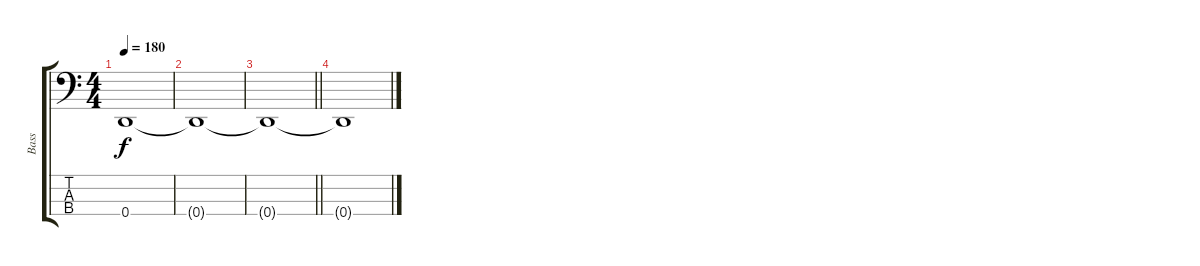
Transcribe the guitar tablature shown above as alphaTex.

\track ("Bass" "Bass") {instrument electricbassfinger}
\staff {score tabs}
\tuning (F2 C2 G1 D1) {hide}
\ts (4 4)
\tempo 180
\clef f4
\ks c
0.4.1{dy f volume 1} |
0.4{t}.1 |
\barLineRight lightlight
0.4{t}.1 |
\section ("" "")
0.4{t}.1
